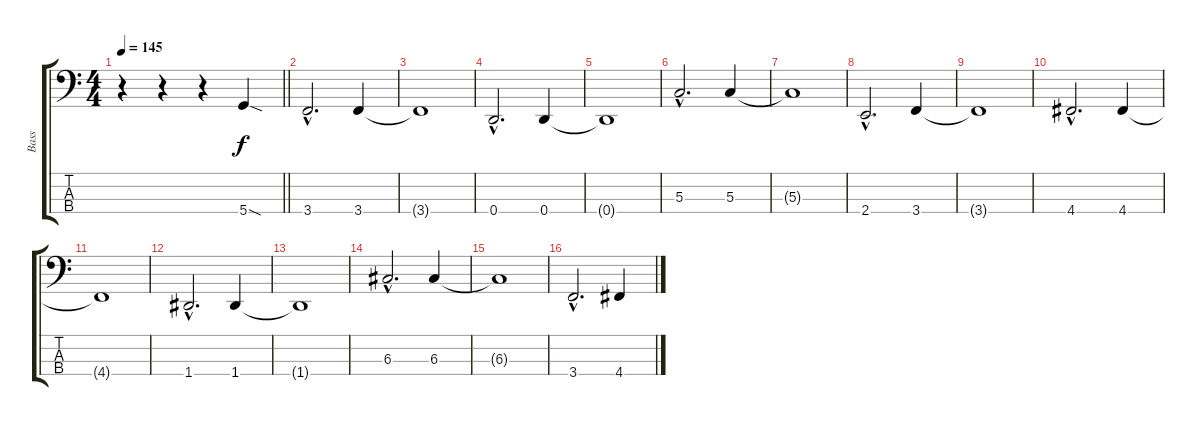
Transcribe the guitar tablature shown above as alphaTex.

\track ("Bass" "Bass") {instrument electricbassfinger}
\staff {score tabs}
\tuning (F2 C2 G1 D1) {hide}
\ts (4 4)
\tempo 145
\clef f4
\barLineRight lightlight
\ks c
r.4{dy f} r.4 r.4 5.4{sod}.4 |
3.4{hac}.2{d} 3.4.4 |
3.4{t}.1 |
0.4{hac}.2{d} 0.4.4 |
0.4{t}.1 |
5.3{hac}.2{d} 5.3.4 |
5.3{t}.1 |
2.4{hac}.2{d} 3.4.4 |
3.4{t}.1 |
4.4{hac}.2{d} 4.4.4 |
4.4{t}.1 |
1.4{hac}.2{d} 1.4.4 |
1.4{t}.1 |
6.3{hac}.2{d} 6.3.4 |
6.3{t}.1 |
3.4{hac}.2{d} 4.4.4
